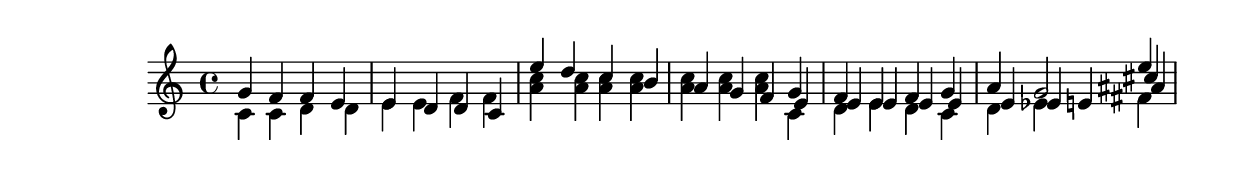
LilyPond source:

\version "2.12.0"
\header{
  texidoc="
In addition to normal collision rules, there is support for polyphony, 
where the collisions are avoided by shifting middle voices horizontally.
"
}


twovoice =
\relative c' \context Staff  << 
  {  g4 f f e e d d c } 
  \\ {  c4 c  d d e e f f }
>>

twovoicechords = \context Staff  <<
  \relative c' {
    e4 d c b a g f
  }\\
  \relative c' {
    <a c>4 <a c>4 <a c>4 <a c>4 <a c>
    <a c> <a c>  
  }
>>


threevoice = \context Staff  <<
  { g4 f e f g a g2 } \\
  {  c4 d e d c d es } \\
  { e4 e e e e e e e  }
>>

hairyChord = \context Staff  \relative c''
<<
  e \\
  fis, \\
  cis' \\
  \\
  ais
>>


  {
    \transpose c c' {
      \twovoice
      \twovoicechords
      \threevoice
    }
    \hairyChord
  }
  

